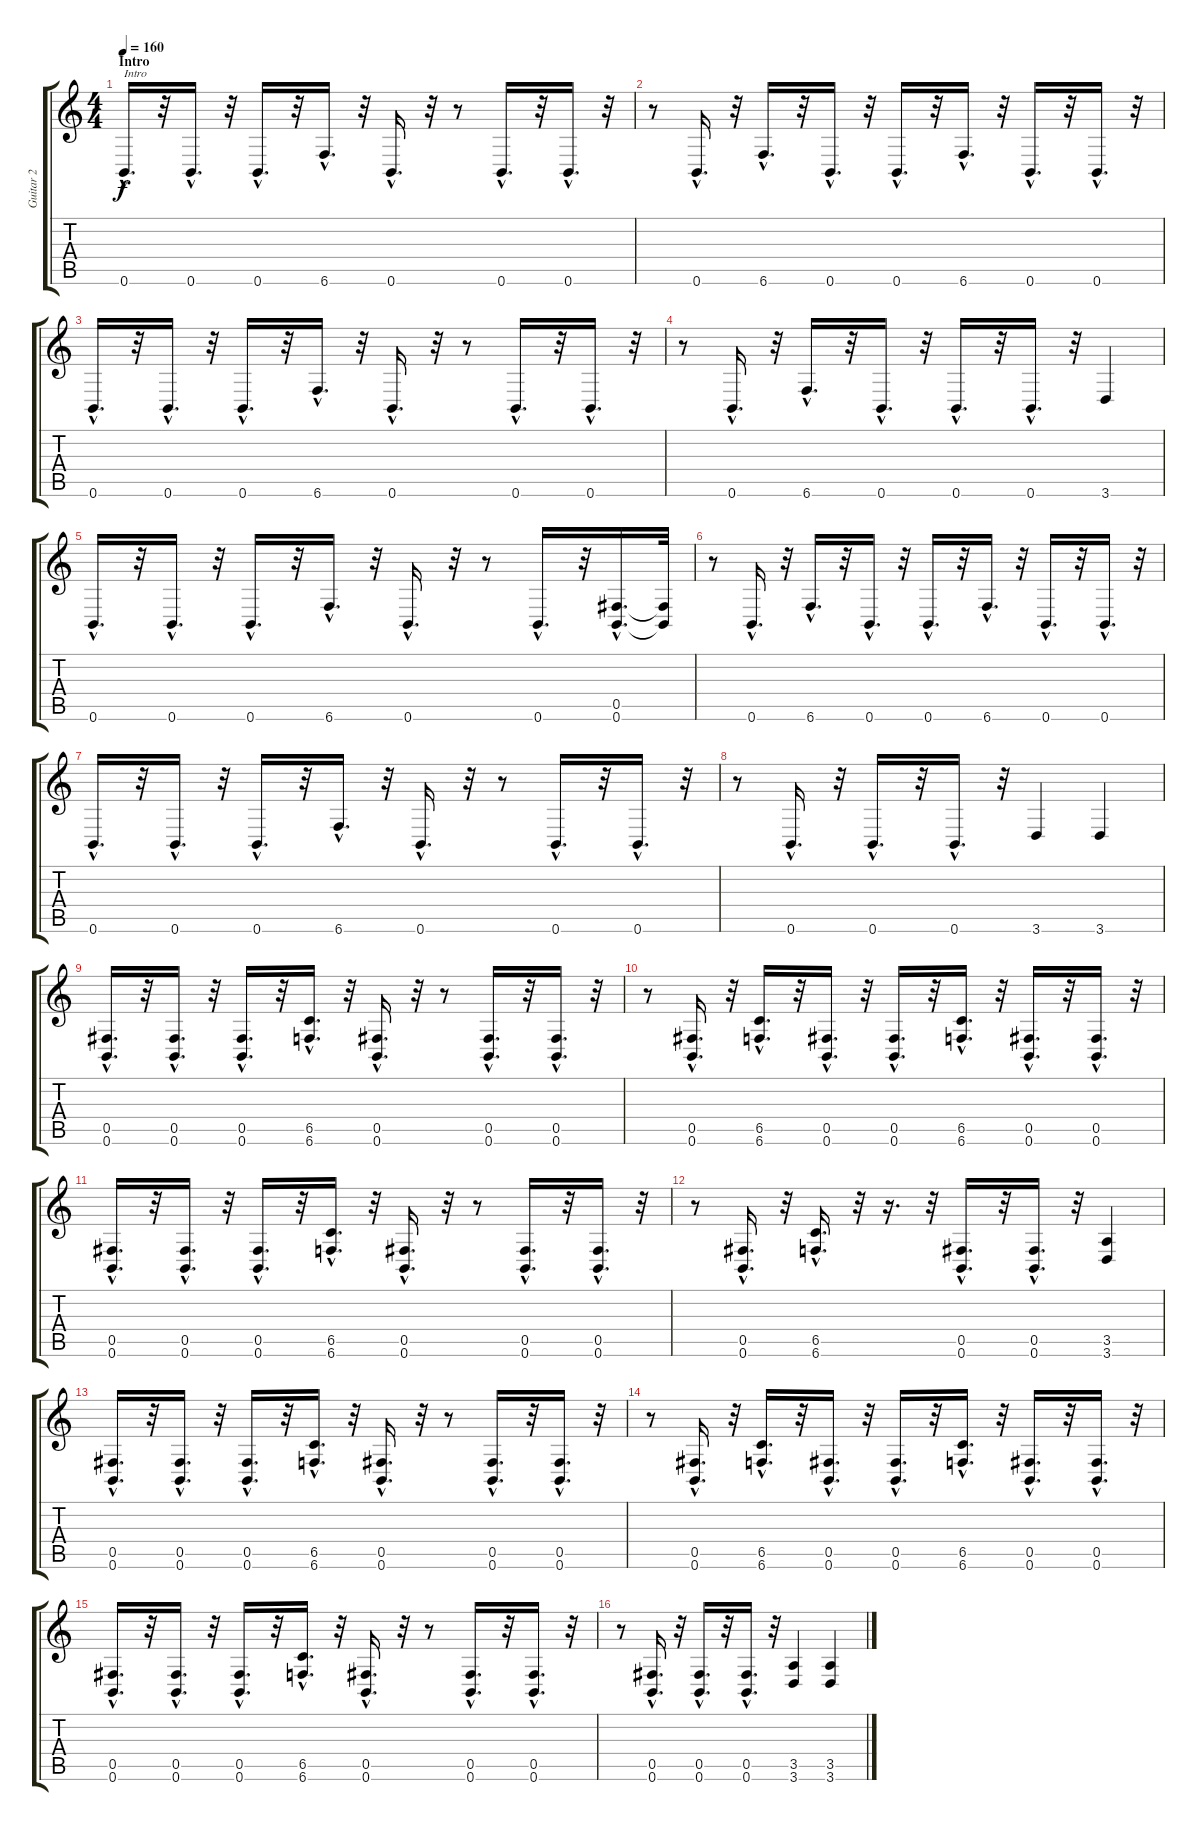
\track ("Guitar 2" "Guitar 2") {instrument distortionguitar}
\staff {score tabs}
\tuning (Db4 Ab3 E3 B2 Gb2 B1) {hide}
\ts (4 4)
\section ("" "Intro")
\tempo 160
\clef g2
\ks c
0.6{hac}.16{d txt "Intro" dy f instrument distortionguitar} r.32 0.6{hac}.16{d} r.32 0.6{hac}.16{d} r.32 6.6{hac}.16{d} r.32 0.6{hac}.16{d} r.32 r.8 0.6{hac}.16{d} r.32 0.6{hac}.16{d} r.32 |
r.8 0.6{hac}.16{d} r.32 6.6{hac}.16{d} r.32 0.6{hac}.16{d} r.32 0.6{hac}.16{d} r.32 6.6{hac}.16{d} r.32 0.6{hac}.16{d} r.32 0.6{hac}.16{d} r.32 |
0.6{hac}.16{d} r.32 0.6{hac}.16{d} r.32 0.6{hac}.16{d} r.32 6.6{hac}.16{d} r.32 0.6{hac}.16{d} r.32 r.8 0.6{hac}.16{d} r.32 0.6{hac}.16{d} r.32 |
r.8 0.6{hac}.16{d} r.32 6.6{hac}.16{d} r.32 0.6{hac}.16{d} r.32 0.6{hac}.16{d} r.32 0.6{hac}.16{d} r.32 3.6.4 |
0.6{hac}.16{d} r.32 0.6{hac}.16{d} r.32 0.6{hac}.16{d} r.32 6.6{hac}.16{d} r.32 0.6{hac}.16{d} r.32 r.8 0.6{hac}.16{d} r.32 (0.5{hac} 0.6{hac}).16{d} (0.5{t} 0.6{t}).32 |
r.8 0.6{hac}.16{d} r.32 6.6{hac}.16{d} r.32 0.6{hac}.16{d} r.32 0.6{hac}.16{d} r.32 6.6{hac}.16{d} r.32 0.6{hac}.16{d} r.32 0.6{hac}.16{d} r.32 |
0.6{hac}.16{d} r.32 0.6{hac}.16{d} r.32 0.6{hac}.16{d} r.32 6.6{hac}.16{d} r.32 0.6{hac}.16{d} r.32 r.8 0.6{hac}.16{d} r.32 0.6{hac}.16{d} r.32 |
r.8 0.6{hac}.16{d} r.32 0.6{hac}.16{d} r.32 0.6{hac}.16{d} r.32 3.6.4 3.6.4 |
(0.5{hac} 0.6{hac}).16{d} r.32 (0.5{hac} 0.6{hac}).16{d} r.32 (0.5{hac} 0.6{hac}).16{d} r.32 (6.5{hac} 6.6{hac}).16{d} r.32 (0.5{hac} 0.6{hac}).16{d} r.32 r.8 (0.5{hac} 0.6{hac}).16{d} r.32 (0.5{hac} 0.6{hac}).16{d} r.32 |
r.8 (0.5{hac} 0.6{hac}).16{d} r.32 (6.5{hac} 6.6{hac}).16{d} r.32 (0.5{hac} 0.6{hac}).16{d} r.32 (0.5{hac} 0.6{hac}).16{d} r.32 (6.5{hac} 6.6{hac}).16{d} r.32 (0.5{hac} 0.6{hac}).16{d} r.32 (0.5{hac} 0.6{hac}).16{d} r.32 |
(0.5{hac} 0.6{hac}).16{d} r.32 (0.5{hac} 0.6{hac}).16{d} r.32 (0.5{hac} 0.6{hac}).16{d} r.32 (6.5{hac} 6.6{hac}).16{d} r.32 (0.5{hac} 0.6{hac}).16{d} r.32 r.8 (0.5{hac} 0.6{hac}).16{d} r.32 (0.5{hac} 0.6{hac}).16{d} r.32 |
r.8 (0.5{hac} 0.6{hac}).16{d} r.32 (6.5{hac} 6.6{hac}).16{d} r.32 r.16{d} r.32 (0.5{hac} 0.6{hac}).16{d} r.32 (0.5{hac} 0.6{hac}).16{d} r.32 (3.5 3.6).4 |
(0.5{hac} 0.6{hac}).16{d} r.32 (0.5{hac} 0.6{hac}).16{d} r.32 (0.5{hac} 0.6{hac}).16{d} r.32 (6.5{hac} 6.6{hac}).16{d} r.32 (0.5{hac} 0.6{hac}).16{d} r.32 r.8 (0.5{hac} 0.6{hac}).16{d} r.32 (0.5{hac} 0.6{hac}).16{d} r.32 |
r.8 (0.5{hac} 0.6{hac}).16{d} r.32 (6.5{hac} 6.6{hac}).16{d} r.32 (0.5{hac} 0.6{hac}).16{d} r.32 (0.5{hac} 0.6{hac}).16{d} r.32 (6.5{hac} 6.6{hac}).16{d} r.32 (0.5{hac} 0.6{hac}).16{d} r.32 (0.5{hac} 0.6{hac}).16{d} r.32 |
(0.5{hac} 0.6{hac}).16{d} r.32 (0.5{hac} 0.6{hac}).16{d} r.32 (0.5{hac} 0.6{hac}).16{d} r.32 (6.5{hac} 6.6{hac}).16{d} r.32 (0.5{hac} 0.6{hac}).16{d} r.32 r.8 (0.5{hac} 0.6{hac}).16{d} r.32 (0.5{hac} 0.6{hac}).16{d} r.32 |
r.8 (0.5{hac} 0.6{hac}).16{d} r.32 (0.5{hac} 0.6{hac}).16{d} r.32 (0.5{hac} 0.6{hac}).16{d} r.32 (3.5 3.6).4 (3.5 3.6).4
